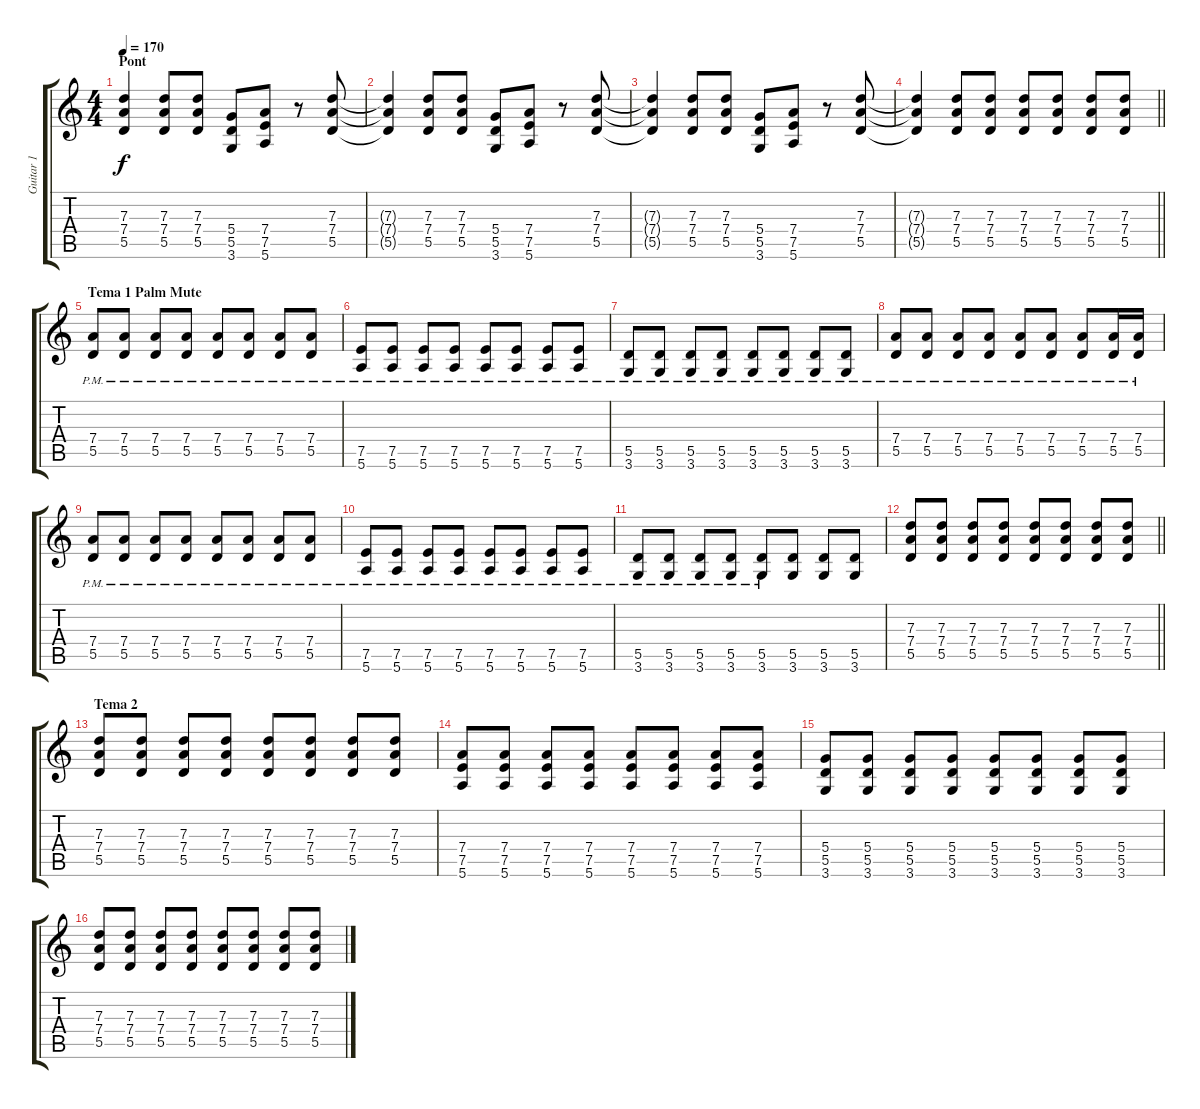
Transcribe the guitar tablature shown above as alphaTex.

\track ("Guitar 1" "Guitar 1") {instrument overdrivenguitar}
\staff {score tabs}
\tuning (E4 B3 G3 D3 A2 E2) {hide}
\ts (4 4)
\section ("" "Pont")
\tempo 170
\clef g2
\ks c
(7.3 7.4 5.5).4{dy f} (7.3 7.4 5.5).8 (7.3 7.4 5.5).8 (5.4 5.5 3.6).8 (7.4 7.5 5.6).8 r.8 (7.3 7.4 5.5).8 |
(7.3{t} 7.4{t} 5.5{t}).4 (7.3 7.4 5.5).8 (7.3 7.4 5.5).8 (5.4 5.5 3.6).8 (7.4 7.5 5.6).8 r.8 (7.3 7.4 5.5).8 |
(7.3{t} 7.4{t} 5.5{t}).4 (7.3 7.4 5.5).8 (7.3 7.4 5.5).8 (5.4 5.5 3.6).8 (7.4 7.5 5.6).8 r.8 (7.3 7.4 5.5).8 |
\barLineRight lightlight
(7.3{t} 7.4{t} 5.5{t}).4 (7.3 7.4 5.5).8 (7.3 7.4 5.5).8 (7.3 7.4 5.5).8 (7.3 7.4 5.5).8 (7.3 7.4 5.5).8 (7.3 7.4 5.5).8 |
\section ("" "Tema 1 Palm Mute")
(7.4{pm} 5.5{pm}).8 (7.4{pm} 5.5{pm}).8 (7.4{pm} 5.5{pm}).8 (7.4{pm} 5.5{pm}).8 (7.4{pm} 5.5{pm}).8 (7.4{pm} 5.5{pm}).8 (7.4{pm} 5.5{pm}).8 (7.4{pm} 5.5{pm}).8 |
(7.5{pm} 5.6{pm}).8 (7.5{pm} 5.6{pm}).8 (7.5{pm} 5.6{pm}).8 (7.5{pm} 5.6{pm}).8 (7.5{pm} 5.6{pm}).8 (7.5{pm} 5.6{pm}).8 (7.5{pm} 5.6{pm}).8 (7.5{pm} 5.6{pm}).8 |
(5.5{pm} 3.6{pm}).8 (5.5{pm} 3.6{pm}).8 (5.5{pm} 3.6{pm}).8 (5.5{pm} 3.6{pm}).8 (5.5{pm} 3.6{pm}).8 (5.5{pm} 3.6{pm}).8 (5.5{pm} 3.6{pm}).8 (5.5{pm} 3.6{pm}).8 |
(7.4{pm} 5.5{pm}).8 (7.4{pm} 5.5{pm}).8 (7.4{pm} 5.5{pm}).8 (7.4{pm} 5.5{pm}).8 (7.4{pm} 5.5{pm}).8 (7.4{pm} 5.5{pm}).8 (7.4{pm} 5.5{pm}).8 (7.4{pm} 5.5{pm}).16 (7.4{pm} 5.5{pm}).16 |
(7.4{pm} 5.5{pm}).8 (7.4{pm} 5.5{pm}).8 (7.4{pm} 5.5{pm}).8 (7.4{pm} 5.5{pm}).8 (7.4{pm} 5.5{pm}).8 (7.4{pm} 5.5{pm}).8 (7.4{pm} 5.5{pm}).8 (7.4{pm} 5.5{pm}).8 |
(7.5{pm} 5.6{pm}).8 (7.5{pm} 5.6{pm}).8 (7.5{pm} 5.6{pm}).8 (7.5{pm} 5.6{pm}).8 (7.5{pm} 5.6{pm}).8 (7.5{pm} 5.6{pm}).8 (7.5{pm} 5.6{pm}).8 (7.5{pm} 5.6{pm}).8 |
(5.5{pm} 3.6{pm}).8 (5.5{pm} 3.6{pm}).8 (5.5{pm} 3.6{pm}).8 (5.5{pm} 3.6{pm}).8 (5.5{pm} 3.6{pm}).8 (5.5 3.6).8 (5.5 3.6).8 (5.5 3.6).8 |
\barLineRight lightlight
(7.3 7.4 5.5).8 (7.3 7.4 5.5).8 (7.3 7.4 5.5).8 (7.3 7.4 5.5).8 (7.3 7.4 5.5).8 (7.3 7.4 5.5).8 (7.3 7.4 5.5).8 (7.3 7.4 5.5).8 |
\section ("" "Tema 2")
(7.3 7.4 5.5).8 (7.3 7.4 5.5).8 (7.3 7.4 5.5).8 (7.3 7.4 5.5).8 (7.3 7.4 5.5).8 (7.3 7.4 5.5).8 (7.3 7.4 5.5).8 (7.3 7.4 5.5).8 |
(7.4 7.5 5.6).8 (7.4 7.5 5.6).8 (7.4 7.5 5.6).8 (7.4 7.5 5.6).8 (7.4 7.5 5.6).8 (7.4 7.5 5.6).8 (7.4 7.5 5.6).8 (7.4 7.5 5.6).8 |
(5.4 5.5 3.6).8 (5.4 5.5 3.6).8 (5.4 5.5 3.6).8 (5.4 5.5 3.6).8 (5.4 5.5 3.6).8 (5.4 5.5 3.6).8 (5.4 5.5 3.6).8 (5.4 5.5 3.6).8 |
(7.3 7.4 5.5).8 (7.3 7.4 5.5).8 (7.3 7.4 5.5).8 (7.3 7.4 5.5).8 (7.3 7.4 5.5).8 (7.3 7.4 5.5).8 (7.3 7.4 5.5).8 (7.3 7.4 5.5).8
